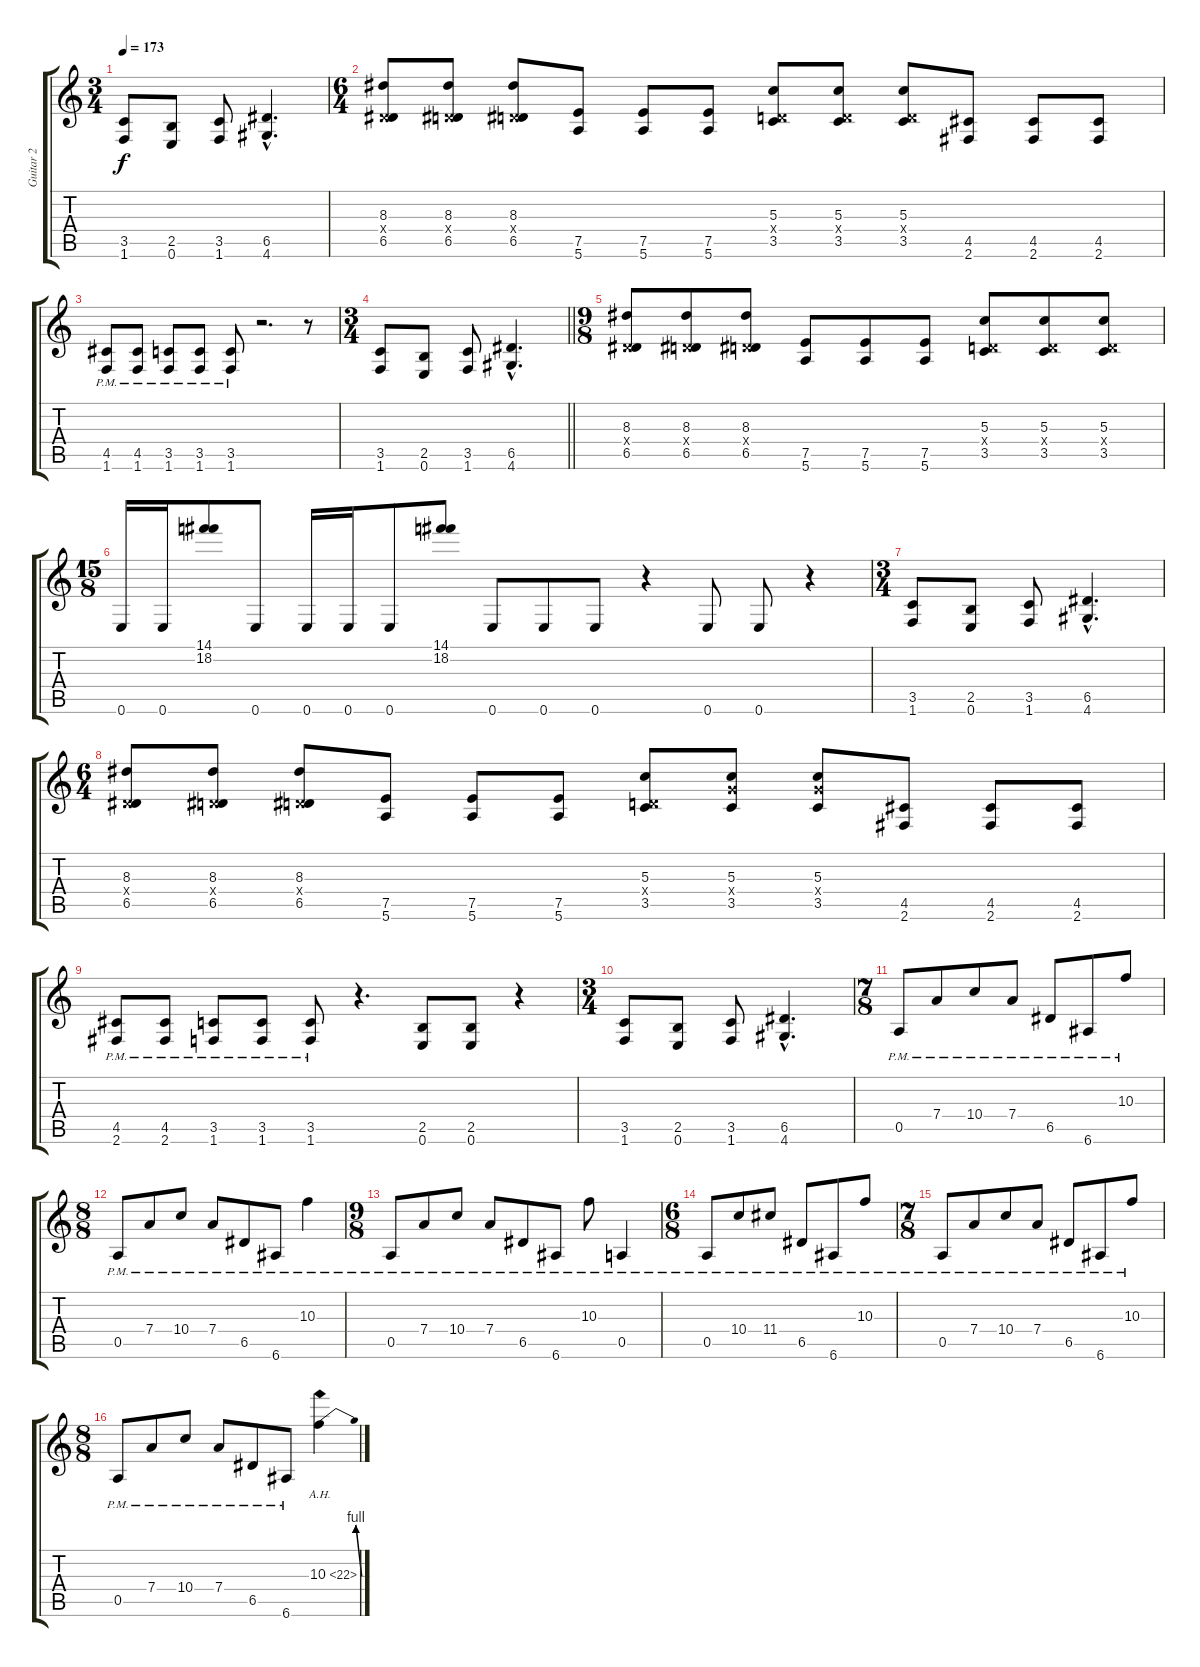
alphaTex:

\track ("Guitar 2" "Guitar 2") {instrument distortionguitar}
\staff {score tabs}
\tuning (E4 B3 G3 D3 A2 E2) {hide}
\ts (3 4)
\tempo 173
\clef g2
\ks c
(3.5 1.6).8{dy f} (2.5 0.6).8 (3.5 1.6).8 (6.5{hac} 4.6{hac}).4{d} |
\ts (6 4)
(8.3 0.4{x} 6.5).8 (8.3 0.4{x} 6.5).8 (8.3 0.4{x} 6.5).8 (7.5 5.6).8 (7.5 5.6).8 (7.5 5.6).8 (5.3 0.4{x} 3.5).8 (5.3 0.4{x} 3.5).8 (5.3 0.4{x} 3.5).8 (4.5 2.6).8 (4.5 2.6).8 (4.5 2.6).8 |
(4.5{pm} 1.6{pm}).8 (4.5{pm} 1.6{pm}).8 (3.5{pm} 1.6{pm}).8 (3.5{pm} 1.6{pm}).8 (3.5{pm} 1.6{pm}).8 r.2{d} r.8 |
\ts (3 4)
\barLineRight lightlight
(3.5 1.6).8 (2.5 0.6).8 (3.5 1.6).8 (6.5{hac} 4.6{hac}).4{d} |
\ts (9 8)
(8.3 0.4{x} 6.5).8 (8.3 0.4{x} 6.5).8 (8.3 0.4{x} 6.5).8 (7.5 5.6).8 (7.5 5.6).8 (7.5 5.6).8 (5.3 0.4{x} 3.5).8 (5.3 0.4{x} 3.5).8 (5.3 0.4{x} 3.5).8 |
\ts (15 8)
0.6.16 0.6.16 (14.1 18.2).8 0.6.8 0.6.16 0.6.16 0.6.8 (14.1 18.2).8 0.6.8 0.6.8 0.6.8 r.4 0.6.8 0.6.8 r.4 |
\ts (3 4)
(3.5 1.6).8 (2.5 0.6).8 (3.5 1.6).8 (6.5{hac} 4.6{hac}).4{d} |
\ts (6 4)
(8.3 0.4{x} 6.5).8 (8.3 0.4{x} 6.5).8 (8.3 0.4{x} 6.5).8 (7.5 5.6).8 (7.5 5.6).8 (7.5 5.6).8 (5.3 0.4{x} 3.5).8 (5.3 5.4{x} 3.5).8 (5.3 5.4{x} 3.5).8 (4.5 2.6).8 (4.5 2.6).8 (4.5 2.6).8 |
(4.5{pm} 2.6{pm}).8 (4.5{pm} 2.6{pm}).8 (3.5{pm} 1.6{pm}).8 (3.5{pm} 1.6{pm}).8 (3.5{pm} 1.6{pm}).8 r.4{d} (2.5 0.6).8 (2.5 0.6).8 r.4 |
\ts (3 4)
(3.5 1.6).8 (2.5 0.6).8 (3.5 1.6).8 (6.5{hac} 4.6{hac}).4{d} |
\ts (7 8)
0.5{pm}.8 7.4{pm}.8 10.4{pm}.8 7.4{pm}.8 6.5{pm}.8 6.6{pm}.8 10.3{pm}.8 |
\ts (8 8)
0.5{pm}.8 7.4{pm}.8 10.4{pm}.8 7.4{pm}.8 6.5{pm}.8 6.6{pm}.8 10.3{pm}.4 |
\ts (9 8)
0.5{pm}.8 7.4{pm}.8 10.4{pm}.8 7.4{pm}.8 6.5{pm}.8 6.6{pm}.8 10.3{pm}.8 0.5{pm}.4 |
\ts (6 8)
0.5{pm}.8 10.4{pm}.8 11.4{pm}.8 6.5{pm}.8 6.6{pm}.8 10.3{pm}.8 |
\ts (7 8)
0.5{pm}.8 7.4{pm}.8 10.4{pm}.8 7.4{pm}.8 6.5{pm}.8 6.6{pm}.8 10.3{pm}.8 |
\ts (8 8)
0.5{pm}.8 7.4{pm}.8 10.4{pm}.8 7.4{pm}.8 6.5{pm}.8 6.6{pm}.8 10.3{be (bend 0 0 60 4) ah 12}.4
